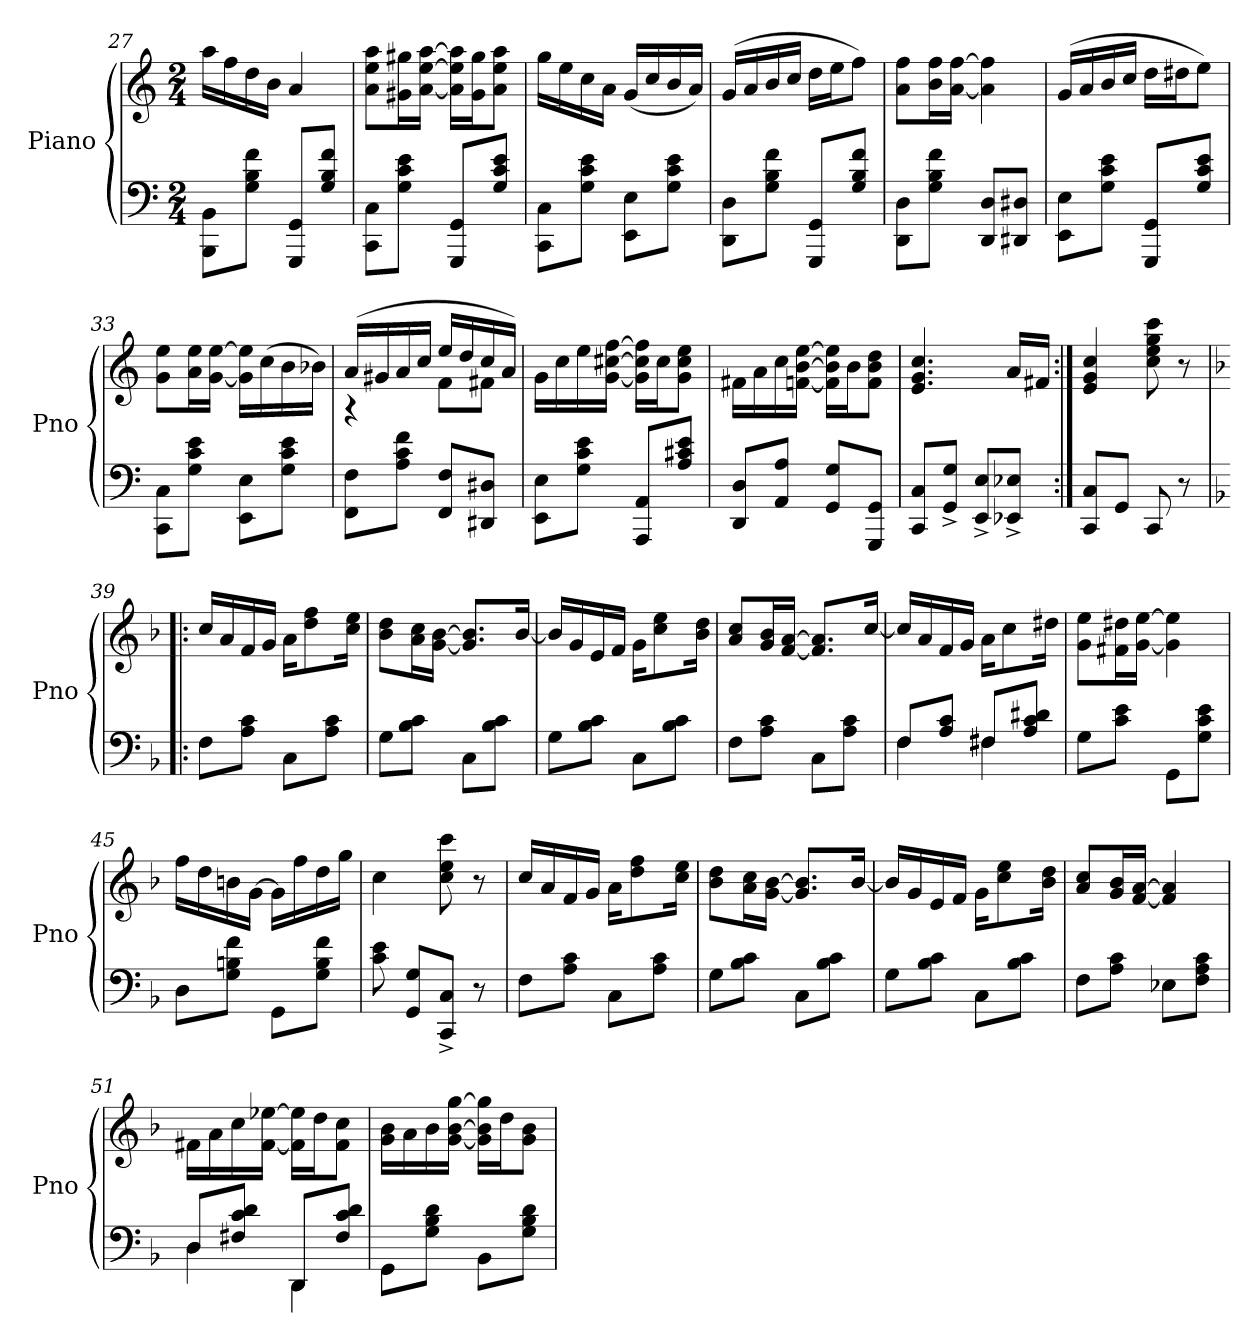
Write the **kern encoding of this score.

**kern	**kern
*part1	*part1
*staff2	*staff1
*I"Piano	*
*I'Pno	*
*clefF4	*clefG2
*k[]	*k[]
*M2/4	*M2/4
=27	=27
8BBB 8BBL	16aaLL
.	16ff
8G 8B 8fJ	16dd
.	16bJJ
8GGG 8GGL	4a
8G 8B 8fJ	.
=28	=28
8CC 8CL	8a 8ee 8aaL
8G 8c 8eJ	16g#X 16gg#XL
.	[16a [16ee [16aaJJ
8GGG 8GGL	16a] 16ee] 16aa]LL
.	16g# 16gg#J
8G 8c 8eJ	8a 8ee 8aaJ
=29	=29
8CC 8CL	16ggLL
.	16ee
8G 8c 8eJ	16cc
.	16aJJ
8EE 8EL	(16gLL
.	16cc
8G 8c 8eJ	16b
.	16aJJ)
=30	=30
8DD 8DL	(16gLL
.	16a
8G 8B 8fJ	16b
.	16ccJJ
8GGG 8GGL	16ddLL
.	16eeJ
8G 8B 8fJ	8ffJ)
=31	=31
8DD 8DL	8a 8ffL
8G 8B 8fJ	16b 16ffL
.	[16a [16ffJJ
8DD 8DL	4a] 4ff]
8DD#X 8D#XJ	.
=32	=32
8EE 8EL	(16gLL
.	16a
8G 8c 8eJ	16b
.	16ccJJ
8GGG 8GGL	16ddLL
.	16dd#XJ
8G 8c 8eJ	8eeJ)
=33	=33
8CC 8CL	8g 8eeL
8G 8c 8eJ	16a 16eeL
.	[16g [16eeJJ
8EE 8EL	16g] 16ee]LL
.	(16cc
8G 8c 8eJ	16b
.	16b-XJJ)
=34	=34
*	*^
8FF 8FL	(16aLL	4r
.	16g#X	.
8A 8c 8fJ	16a	.
.	16ccJJ	.
8FF 8FL	16eeLL	8fL
.	16dd	.
8DD#X 8D#XJ	16cc	8f#XJ
.	16aJJ)	.
*	*v	*v
=35	=35
8EE 8EL	16gLL
.	16cc
8G 8c 8eJ	16ee
.	[16g [16cc#X [16ffJJ
8AAA 8AAL	16g] 16cc#] 16ff]LL
.	16cc#J
8A 8c#X 8eJ	8g 8cc# 8eeJ
=36	=36
8DD 8DL	16f#XLL
.	16a
8AA 8AJ	16cc
.	[16fn [16b [16eeJJ
8GG 8GL	16f] 16b] 16ee]LL
.	16bJ
8GGG 8GGJ	8f 8b 8ddJ
=37	=37
8CC 8CL	4.e 4.g 4.cc
8GG^ 8G^J	.
8EE^ 8E^L	.
8EE-X^ 8E-X^J	16aLL
.	16f#XJJ
=38:|!	=38:|!
8CC 8CL	4e 4g 4cc
8GGJ	.
8CC	8cc 8ee 8gg 8ccc
8r	8r
=39!|:	=39!|:
*k[b-]	*k[b-]
8FL	16ccLL
.	16a
8A 8cJ	16f
.	16gJJ
8CL	16aKL
.	8dd 8ff
8A 8cJ	.
.	16cc 16eeJk
=40	=40
8GL	8b- 8ddL
8B- 8cJ	16a 16ccL
.	[16g [16b-JJ
8CL	8.g] 8.b-]L
8B- 8cJ	.
.	[16b-Jk
=41	=41
8GL	16b-LL]
.	16g
8B- 8cJ	16e
.	16fJJ
8CL	16gKL
.	8cc 8ee
8B- 8cJ	.
.	16b- 16ddJk
=42	=42
8FL	8a 8ccL
8A 8cJ	16g 16b-L
.	[16f [16aJJ
8CL	8.f] 8.a]L
8A 8cJ	.
.	[16ccJk
=43	=43
*^	*
8FL	4F	16ccLL]
.	.	16a
8A 8cJ	.	16f
.	.	16gJJ
8F#XL	4F#X	16aKL
.	.	8cc
8A 8c 8d#XJ	.	.
.	.	16dd#XJk
*v	*v	*
=44	=44
8GL	8g 8eeL
8c 8eJ	16f#X 16dd#XL
.	[16g [16eeJJ
8GGL	4g] 4ee]
8G 8c 8eJ	.
=45	=45
8DL	16ffLL
.	16dd
8G 8Bn 8fJ	16bn
.	[16gJJ
8GGL	16gLL]
.	16ff
8G 8B 8fJ	16dd
.	16ggJJ
=46	=46
8c 8e	4cc
8GG 8GL	.
8CC^ 8C^J	8cc 8ee 8ccc
8r	8r
=47	=47
8FL	16ccLL
.	16a
8A 8cJ	16f
.	16gJJ
8CL	16aKL
.	8dd 8ff
8A 8cJ	.
.	16cc 16eeJk
=48	=48
8GL	8b- 8ddL
8B- 8cJ	16a 16ccL
.	[16g [16b-JJ
8CL	8.g] 8.b-]L
8B- 8cJ	.
.	[16b-Jk
=49	=49
8GL	16b-LL]
.	16g
8B- 8cJ	16e
.	16fJJ
8CL	16gKL
.	8cc 8ee
8B- 8cJ	.
.	16b- 16ddJk
=50	=50
8FL	8a 8ccL
8A 8cJ	16g 16b-L
.	[16f [16aJJ
8E-XL	4f] 4a]
8F 8A 8cJ	.
=51	=51
*^	*
8DL	4D	16f#XLL
.	.	16a
8F#X 8c 8dJ	.	16cc
.	.	[16f# [16ee-XJJ
8DDL	4DD	16f#] 16ee-]LL
.	.	16ddJ
8F# 8c 8dJ	.	8f# 8ccJ
*v	*v	*
=52	=52
8GGL	16g 16b-LL
.	16a
8G 8B- 8dJ	16b-
.	[16g [16b- [16ggJJ
8BB-L	16g] 16b-] 16gg]LL
.	16ddJ
8G 8B- 8dJ	8g 8b-J
=	=
*-	*-
